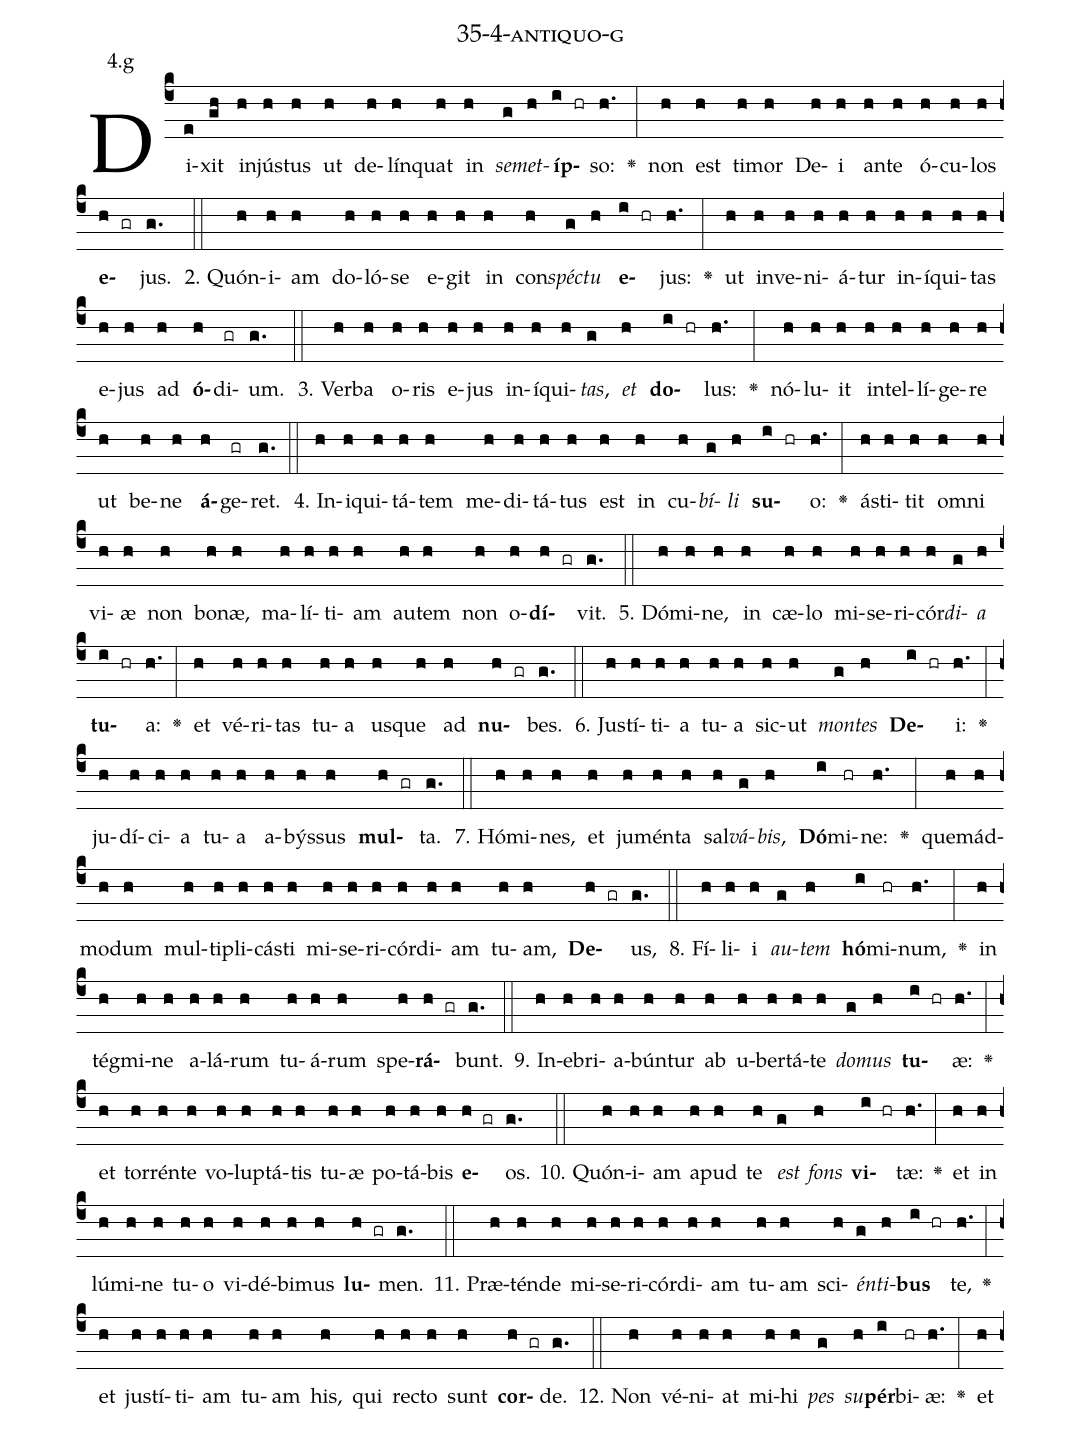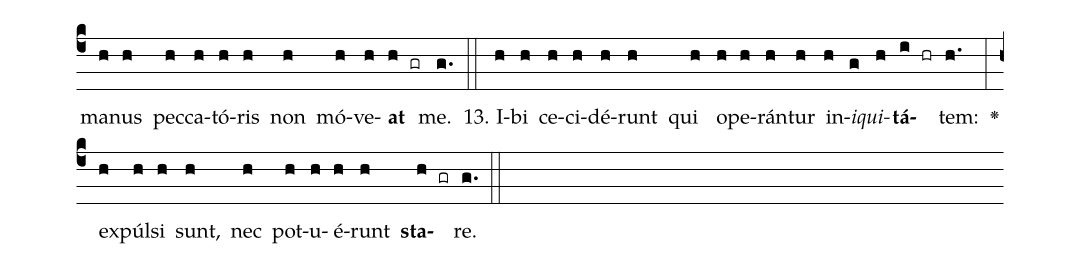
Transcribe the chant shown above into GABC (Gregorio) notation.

name: 35-4-antiquo-g;
annotation: 4.g;
%%
(c4)Di(e)xit(gh) in(h)jús(h)tus(h) ut(h) de(h)lín(h)quat(h) in(h) <i>se</i>(g)<i>met</i>(h)<b>íp</b>(i hr)so:(h.) <v>\greheightstar</v>(:) non(h) est(h) ti(h)mor(h) De(h)i(h) an(h)te(h) ó(h)cu(h)los(h) <b>e</b>(h gr)jus.(g.) (::)
2. Quón(h)i(h)am(h) do(h)ló(h)se(h) e(h)git(h) in(h) con(h)<i>spéc</i>(g)<i>tu</i>(h) <b>e</b>(i hr)jus:(h.) <v>\greheightstar</v>(:) ut(h) in(h)ve(h)ni(h)á(h)tur(h) in(h)í(h)qui(h)tas(h) e(h)jus(h) ad(h) <b>ó</b>(h)di(gr)um.(g.) (::)
3. Ver(h)ba(h) o(h)ris(h) e(h)jus(h) in(h)í(h)qui(h)<i>tas</i>,(g) <i>et</i>(h) <b>do</b>(i hr)lus:(h.) <v>\greheightstar</v>(:) nó(h)lu(h)it(h) in(h)tel(h)lí(h)ge(h)re(h) ut(h) be(h)ne(h) <b>á</b>(h)ge(gr)ret.(g.) (::)
4. In(h)i(h)qui(h)tá(h)tem(h) me(h)di(h)tá(h)tus(h) est(h) in(h) cu(h)<i>bí</i>(g)<i>li</i>(h) <b>su</b>(i hr)o:(h.) <v>\greheightstar</v>(:) á(h)sti(h)tit(h) om(h)ni(h) vi(h)æ(h) non(h) bo(h)næ,(h) ma(h)lí(h)ti(h)am(h) au(h)tem(h) non(h) o(h)<b>dí</b>(h gr)vit.(g.) (::)
5. Dó(h)mi(h)ne,(h) in(h) cæ(h)lo(h) mi(h)se(h)ri(h)cór(h)<i>di</i>(g)<i>a</i>(h) <b>tu</b>(i hr)a:(h.) <v>\greheightstar</v>(:) et(h) vé(h)ri(h)tas(h) tu(h)a(h) us(h)que(h) ad(h) <b>nu</b>(h gr)bes.(g.) (::)
6. Jus(h)tí(h)ti(h)a(h) tu(h)a(h) sic(h)ut(h) <i>mon</i>(g)<i>tes</i>(h) <b>De</b>(i hr)i:(h.) <v>\greheightstar</v>(:) ju(h)dí(h)ci(h)a(h) tu(h)a(h) a(h)býs(h)sus(h) <b>mul</b>(h gr)ta.(g.) (::)
7. Hó(h)mi(h)nes,(h) et(h) ju(h)mén(h)ta(h) sal(h)<i>vá</i>(g)<i>bis</i>,(h) <b>Dó</b>(i)mi(hr)ne:(h.) <v>\greheightstar</v>(:) quem(h)ád(h)mo(h)dum(h) mul(h)ti(h)pli(h)cás(h)ti(h) mi(h)se(h)ri(h)cór(h)di(h)am(h) tu(h)am,(h) <b>De</b>(h gr)us,(g.) (::)
8. Fí(h)li(h)i(h) <i>au</i>(g)<i>tem</i>(h) <b>hó</b>(i)mi(hr)num,(h.) <v>\greheightstar</v>(:) in(h) tég(h)mi(h)ne(h) a(h)lá(h)rum(h) tu(h)á(h)rum(h) spe(h)<b>rá</b>(h gr)bunt.(g.) (::)
9. In(h)e(h)bri(h)a(h)bún(h)tur(h) ab(h) u(h)ber(h)tá(h)te(h) <i>do</i>(g)<i>mus</i>(h) <b>tu</b>(i hr)æ:(h.) <v>\greheightstar</v>(:) et(h) tor(h)rén(h)te(h) vo(h)lup(h)tá(h)tis(h) tu(h)æ(h) po(h)tá(h)bis(h) <b>e</b>(h gr)os.(g.) (::)
10. Quón(h)i(h)am(h) a(h)pud(h) te(h) <i>est</i>(g) <i>fons</i>(h) <b>vi</b>(i hr)tæ:(h.) <v>\greheightstar</v>(:) et(h) in(h) lú(h)mi(h)ne(h) tu(h)o(h) vi(h)dé(h)bi(h)mus(h) <b>lu</b>(h gr)men.(g.) (::)
11. Præ(h)tén(h)de(h) mi(h)se(h)ri(h)cór(h)di(h)am(h) tu(h)am(h) sci(h)<i>én</i>(g)<i>ti</i>(h)<b>bus</b>(i hr) te,(h.) <v>\greheightstar</v>(:) et(h) jus(h)tí(h)ti(h)am(h) tu(h)am(h) his,(h) qui(h) rec(h)to(h) sunt(h) <b>cor</b>(h gr)de.(g.) (::)
12. Non(h) vé(h)ni(h)at(h) mi(h)hi(h) <i>pes</i>(g) <i>su</i>(h)<b>pér</b>(i)bi(hr)æ:(h.) <v>\greheightstar</v>(:) et(h) ma(h)nus(h) pec(h)ca(h)tó(h)ris(h) non(h) mó(h)ve(h)<b>at</b>(h gr) me.(g.) (::)
13. I(h)bi(h) ce(h)ci(h)dé(h)runt(h) qui(h) o(h)pe(h)rán(h)tur(h) in(h)<i>i</i>(g)<i>qui</i>(h)<b>tá</b>(i hr)tem:(h.) <v>\greheightstar</v>(:) ex(h)púl(h)si(h) sunt,(h) nec(h) pot(h)u(h)é(h)runt(h) <b>sta</b>(h gr)re.(g.) (::)
